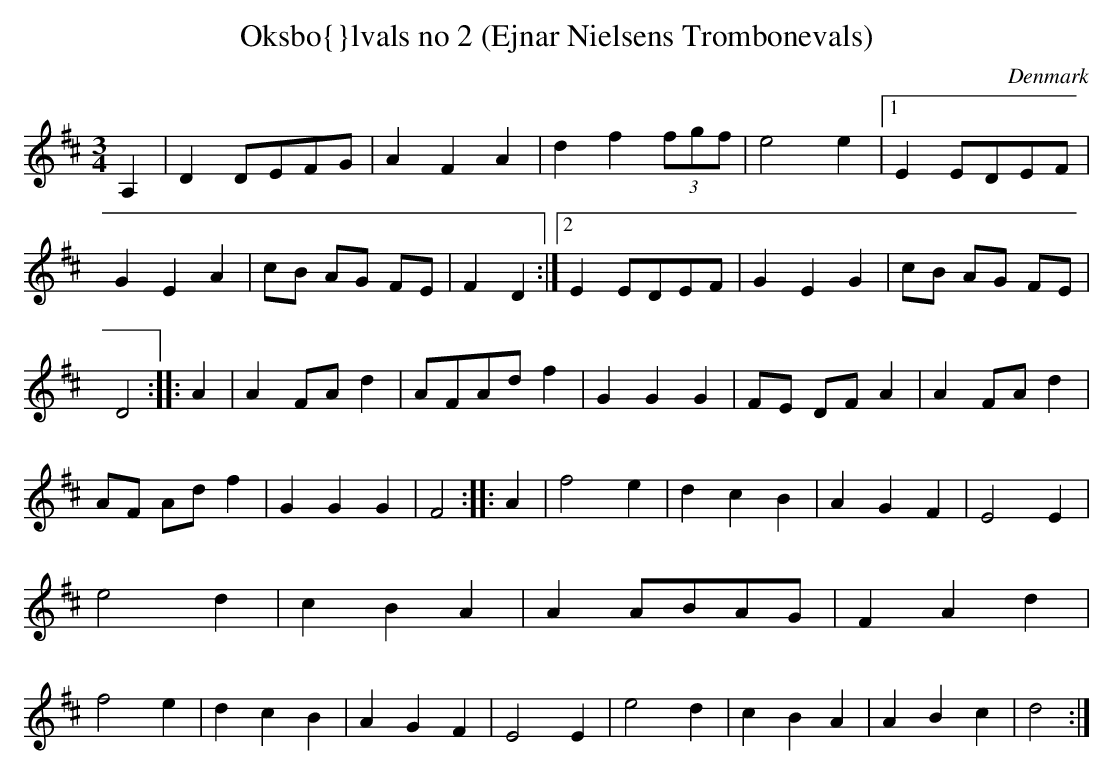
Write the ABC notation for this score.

X:1
T:Oksb\o{}lvals no 2 (Ejnar Nielsens Trombonevals)
O:Denmark
M:3/4
K:D
A,2 |\
D2 DEFG | A2 F2A2 | d2 f2(3fgf | e4e2 |1 \
E2EDEF | G2E2A2 | cB AG FE | F2D2 :|2 \
E2EDEF | G2E2G2 | cB AG FE | D4 :: A2 | \
A2FA d2 | AFAd f2 | G2G2G2 | FE DF A2 |\
A2FA d2 | AF Ad f2 | G2G2G2 | F4 :: A2 |\
f4 e2 | d2c2B2 | A2G2F2 | E4E2 |\
e4d2 | c2B2A2 | A2 ABAG | F2A2d2 |\
f4 e2 | d2 c2 B2 | A2 G2F2 | E4 E2 |\
e4d2 | c2B2A2 | A2B2c2 | d4 :|**
